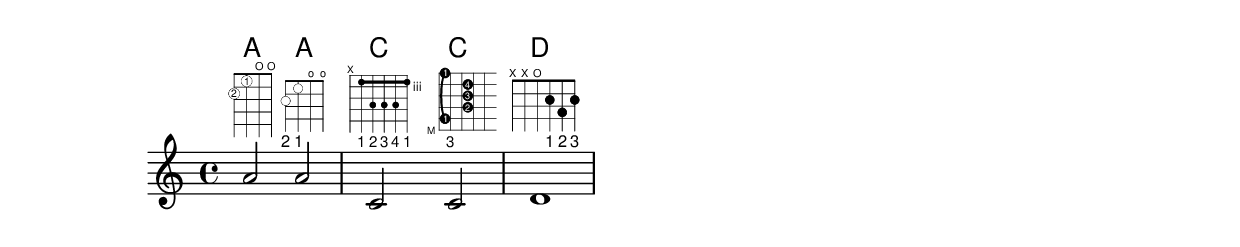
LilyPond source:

%% Do not edit this file; it is auto-generated from input/new
%% This file is in the public domain.
\version "2.11.53"

\header {
  lsrtags = "fretted-strings,tweaks-and-overrides"
  texidoc = "This snippet shows many possibilities for obtaining
and tweaking fret diagrams."
  doctitle = "Fret diagrams explained and developed"
} % begin verbatim

<<
  \chords {
    a2 a
    c2 c
    d1
  }
  
  \new Voice = "mel" {
    \textLengthOn
    % Set global properties of fret diagram
    \override Voice.TextScript #'size = #1.2
    \override Voice.TextScript #'fret-diagram-details #'finger-code = #'below-string
    \override Voice.TextScript #'fret-diagram-details #'dot-color = #'black
    
    %% A chord for ukelele
    a'2^\markup {
      \override #'(fret-diagram-details . (
                   (string-count . 4)
                   (dot-color . white)
                   (finger-code . in-dot))) {
        \fret-diagram #"4-2-2;3-1-1;2-o;1-o;"
      }
    }
    
    %% A chord for ukelele, with formatting defined in definition string
    %  1.2 * size, 4 strings, 4 frets, fingerings below string
    %  dot radius .35 of fret spacing, dot position 0.55 of fret spacing
    a'2^\markup {
      \override #'(fret-diagram-details . (
                   (dot-color . white)
                   (open-string . "o"))) {
        \fret-diagram #"s:1.2;w:4;h:3;f:2;d:0.35;p:0.55;4-2-2;3-1-1;2-o;1-o;"
      }
    }
    
    %% C major for guitar, barred on third fret
    %  verbose style
    %  roman fret label, finger labels below string, straight barre
    c'2^\markup {
      % 110% of default size
      \override #'(size . 1.1) {
        \override #'(fret-diagram-details . (
                     (number-type . roman-lower)
                     (finger-code . below-string)
                     (barre-type . straight))) {
          \fret-diagram-verbose #'((mute 6)
                                   (place-fret 5 3 1)
                                   (place-fret 4 5 2)
                                   (place-fret 3 5 3)
                                   (place-fret 2 5 4)
                                   (place-fret 1 3 1)
                                   (barre 5 1 3))
        }
      }
    }
    
    %% C major for guitar, barred on third fret
    %  verbose style
    c'2^\markup {
      % 110% of default size
      \override #'(size . 1.1) {
        \override #'(fret-diagram-details . (
                     (number-type . arabic)
                     (dot-label-font-mag . 0.9)
                     (finger-code . in-dot)
                     (fret-label-font-mag . 0.6)
                     (fret-label-vertical-offset . 0)
                     (label-dir . -1)
                     (mute-string . "M")
                     (orientation . landscape)
                     (xo-font-magnification . 0.4)
                     (xo-padding . 0.3))) {
          \fret-diagram-verbose #'((mute 6)
                                   (place-fret 5 3 1)
                                   (place-fret 4 5 2)
                                   (place-fret 3 5 3)
                                   (place-fret 2 5 4)
                                   (place-fret 1 3 1)
                                   (barre 5 1 3))
        }
      }
    }
    
    %% simple D chord
    d'1^\markup {
      \override #'(fret-diagram-details . (
                   (finger-code . below-string)
                   (dot-radius . 0.35)
                   (dot-position . 0.5)
                   (fret-count . 3))) {
        \fret-diagram-terse #"x;x;o;2-1;3-2;2-3;"
      }
    }
  }
>>
